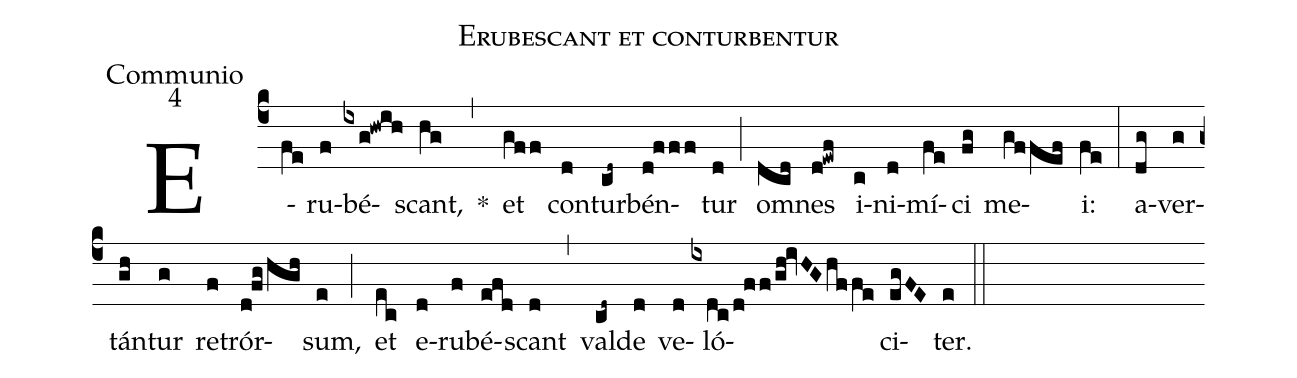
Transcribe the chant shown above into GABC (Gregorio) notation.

name:Erubescant et conturbentur;
office-part:Communio;
mode:4;
%%
(c4) E(fe)ru(f)bé(ixg!hwih)scant,(hg) *(,) et(gff) con(d)tur(cd~)bén(d!fff)tur(d) (;) o(dcd)mnes(d!ewf) i(c)ni(d)mí(fe)ci(fg) me(gffef)i:(fe) (:) a(dg)ver(g)tán(gh)tur(g) re(f)trór(d!fg/hgh)sum,(e) (;) et(ec) e(d)ru(f)bé(efd)scant(d) (,) val(cd~)de(d) ve(d)ló(ixdc/d!ff/gh!ivHGhffe)ci(egFE)ter.(e) (::)
